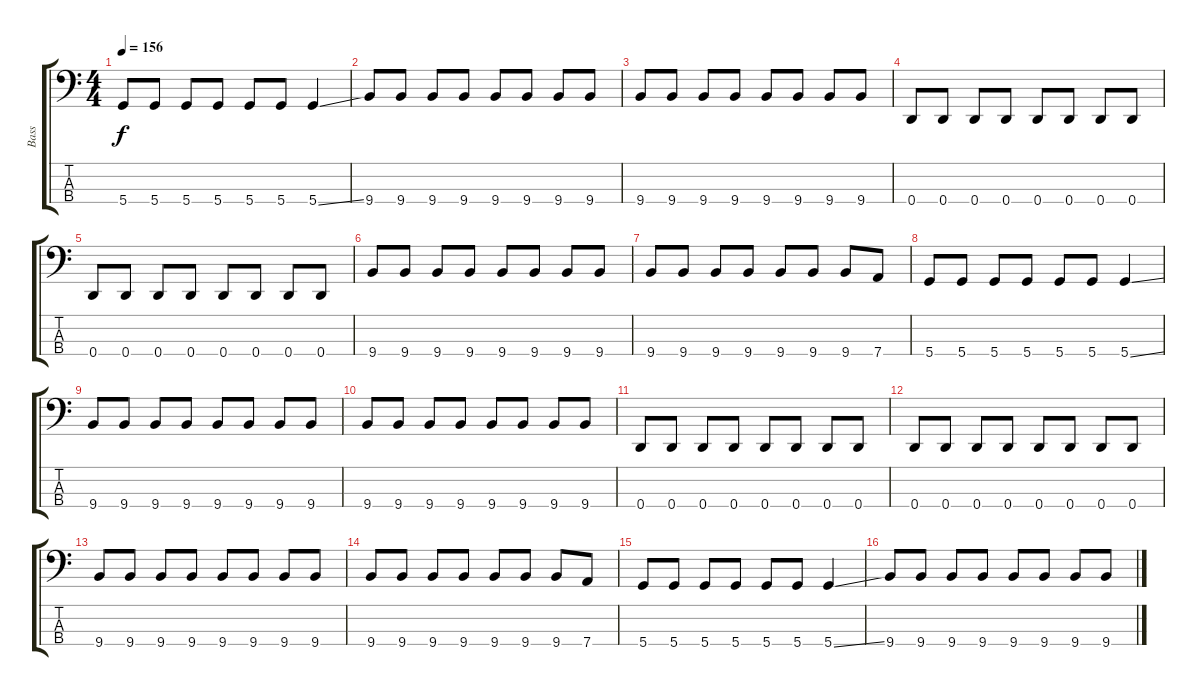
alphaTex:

\track ("Bass" "Bass") {instrument electricbassfinger}
\staff {score tabs}
\tuning (G2 D2 A1 D1) {hide}
\ts (4 4)
\tempo 156
\clef f4
\ks c
5.4.8{dy f} 5.4.8 5.4.8 5.4.8 5.4.8 5.4.8 5.4{ss}.4 |
9.4.8 9.4.8 9.4.8 9.4.8 9.4.8 9.4.8 9.4.8 9.4.8 |
9.4.8 9.4.8 9.4.8 9.4.8 9.4.8 9.4.8 9.4.8 9.4.8 |
0.4.8 0.4.8 0.4.8 0.4.8 0.4.8 0.4.8 0.4.8 0.4.8 |
0.4.8 0.4.8 0.4.8 0.4.8 0.4.8 0.4.8 0.4.8 0.4.8 |
9.4.8 9.4.8 9.4.8 9.4.8 9.4.8 9.4.8 9.4.8 9.4.8 |
9.4.8 9.4.8 9.4.8 9.4.8 9.4.8 9.4.8 9.4.8 7.4.8 |
5.4.8 5.4.8 5.4.8 5.4.8 5.4.8 5.4.8 5.4{ss}.4 |
9.4.8 9.4.8 9.4.8 9.4.8 9.4.8 9.4.8 9.4.8 9.4.8 |
9.4.8 9.4.8 9.4.8 9.4.8 9.4.8 9.4.8 9.4.8 9.4.8 |
0.4.8 0.4.8 0.4.8 0.4.8 0.4.8 0.4.8 0.4.8 0.4.8 |
0.4.8 0.4.8 0.4.8 0.4.8 0.4.8 0.4.8 0.4.8 0.4.8 |
9.4.8 9.4.8 9.4.8 9.4.8 9.4.8 9.4.8 9.4.8 9.4.8 |
9.4.8 9.4.8 9.4.8 9.4.8 9.4.8 9.4.8 9.4.8 7.4.8 |
5.4.8 5.4.8 5.4.8 5.4.8 5.4.8 5.4.8 5.4{ss}.4 |
9.4.8 9.4.8 9.4.8 9.4.8 9.4.8 9.4.8 9.4.8 9.4.8
